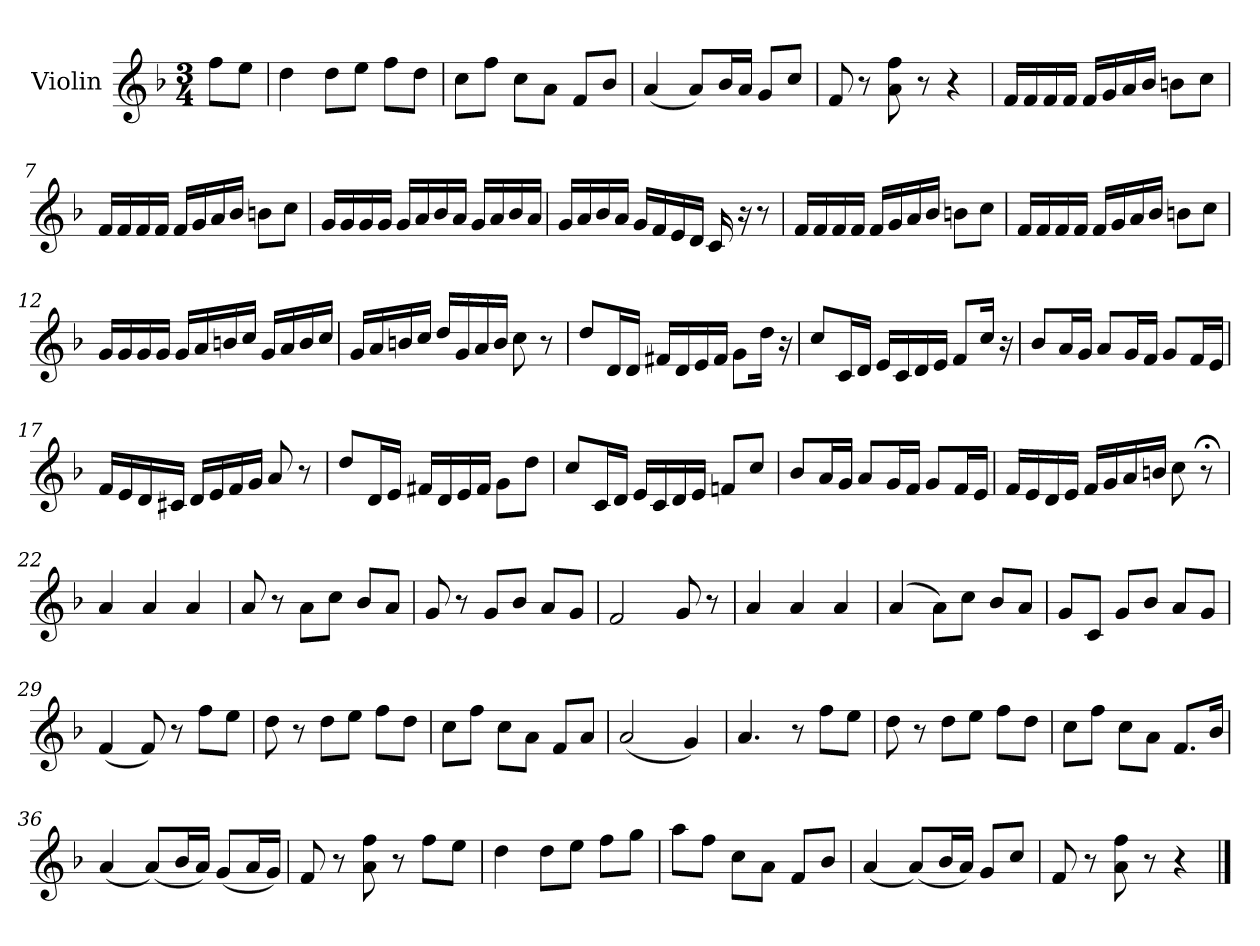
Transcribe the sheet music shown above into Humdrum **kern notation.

**kern
*part1
*staff1
*I"Violin
*I'Vln.
*clefG2
*k[b-]
*M3/4
=1
8ff\L
8ee\J
=2
4dd\
8dd\L
8ee\J
8ff\L
8dd\J
=3
8cc\L
8ff\J
8cc\L
8a\J
8f/L
8b-/J
=4
(<4a/
8a/L)
16b-/L
16a/JJ
8g/L
8cc/J
=5
8f/
8r
8a\ 8ff\
8r
4r
!!LO:LB:g=z
=6
16f/LL
16f/
16f/
16f/JJ
16f/LL
16g/
16a/
16b-/JJ
8bn\L
8cc\J
=7
16f/LL
16f/
16f/
16f/JJ
16f/LL
16g/
16a/
16b-/JJ
8bn\L
8cc\J
=8
16g/LL
16g/
16g/
16g/JJ
16g/LL
16a/
16b-/
16a/JJ
16g/LL
16a/
16b-/
16a/JJ
=9
16g/LL
16a/
16b-/
16a/JJ
16g/LL
16f/
16e/
16d/JJ
16c/
16r
8r
!!LO:LB:g=z
=10
16f/LL
16f/
16f/
16f/JJ
16f/LL
16g/
16a/
16b-/JJ
8bn\L
8cc\J
=11
16f/LL
16f/
16f/
16f/JJ
16f/LL
16g/
16a/
16b-/JJ
8bn\L
8cc\J
=12
16g/LL
16g/
16g/
16g/JJ
16g/LL
16a/
16bn/
16cc/JJ
16g/LL
16a/
16b/
16cc/JJ
=13
16g/LL
16a/
16bn/
16cc/JJ
16dd/LL
16g/
16a/
16b/JJ
8cc\
8r
!!LO:LB:g=z
=14
8dd/L
16d/L
16d/JJ
16f#X/LL
16d/
16e/
16f#/JJ
8g\L
16dd\Jk
16r
=15
8cc/L
16c/L
16d/JJ
16e/LL
16c/
16d/
16e/JJ
8f/L
16cc/Jk
16r
=16
8b-/L
16a/L
16g/JJ
8a/L
16g/L
16f/JJ
8g/L
16f/L
16e/JJ
=17
16f/LL
16e/
16d/
16c#X/JJ
16d/LL
16e/
16f/
16g/JJ
8a/
8r
!!LO:LB:g=z
=18
8dd/L
16d/L
16e/JJ
16f#X/LL
16d/
16e/
16f#/JJ
8g\L
8dd\J
=19
8cc/L
16c/L
16d/JJ
16e/LL
16c/
16d/
16e/JJ
8fn/L
8cc/J
=20
8b-/L
16a/L
16g/JJ
8a/L
16g/L
16f/JJ
8g/L
16f/L
16e/JJ
=21
16f/LL
16e/
16d/
16e/JJ
16f/LL
16g/
16a/
16bn/JJ
8cc\
8r;<
!!LO:LB:g=z
=22
4a/
4a/
4a/
=23
8a/
8r
8a\L
8cc\J
8b-/L
8a/J
=24
8g/
8r
8g/L
8b-/J
8a/L
8g/J
=25
2f/
8g/
8r
=26
4a/
4a/
4a/
=27
(>4a/
8a\L)
8cc\J
8b-/L
8a/J
=28
8g/L
8c/J
8g/L
8b-/J
8a/L
8g/J
!!LO:LB:g=z
=29
(<4f/
8f/)
8r
8ff\L
8ee\J
=30
8dd\
8r
8dd\L
8ee\J
8ff\L
8dd\J
=31
8cc\L
8ff\J
8cc\L
8a\J
8f/L
8a/J
=32
(<2a/
4g/)
=33
4.a/
8r
8ff\L
8ee\J
=34
8dd\
8r
8dd\L
8ee\J
8ff\L
8dd\J
!!LO:LB:g=z
=35
8cc\L
8ff\J
8cc\L
8a\J
8.f/L
16b-/Jk
=36
(<4a/
(<8a/L)
16b-/L
16a/JJ)
(<8g/L
16a/L
16g/JJ)
=37
8f/
8r
8a\ 8ff\
8r
8ff\L
8ee\J
=38
4dd\
8dd\L
8ee\J
8ff\L
8gg\J
=39
8aa\L
8ff\J
8cc\L
8a\J
8f/L
8b-/J
!!LO:LB:g=z
=40
(<4a/
(<8a/L)
16b-/L
16a/JJ)
8g/L
8cc/J
=41
8f/
8r
8a\ 8ff\
8r
4r
==
*-
